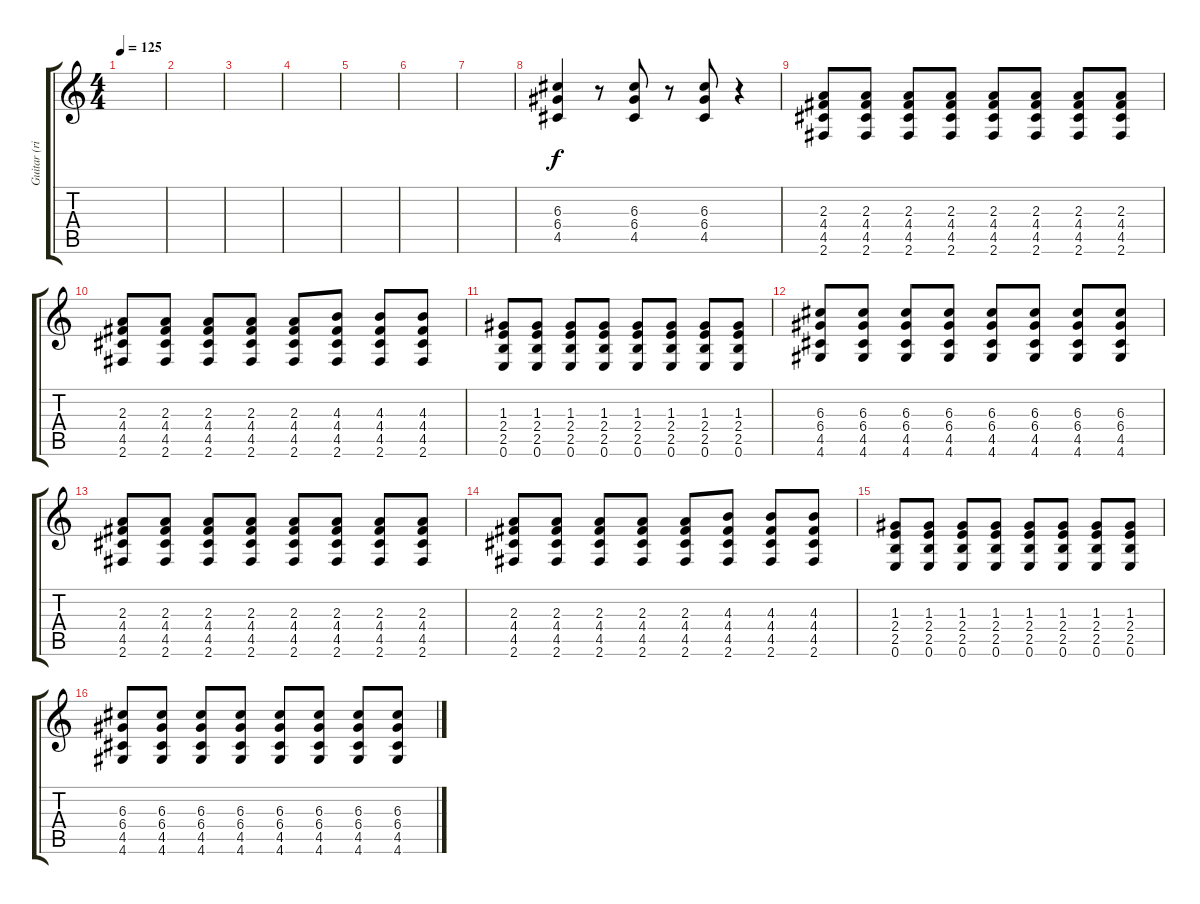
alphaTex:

\track ("Guitar (right)" "Guitar (ri") {instrument electricguitarclean}
\staff {score tabs}
\tuning (E4 B3 G3 D3 A2 E2) {hide}
\ts (4 4)
\tempo 125
\clef g2
\ks c
|
|
|
|
|
|
|
(6.3 6.4 4.5).4{volume 16 instrument overdrivenguitar} r.8 (6.3 6.4 4.5).8 r.8 (6.3 6.4 4.5).8 r.4 |
(2.3 4.4 4.5 2.6).8{volume 16 instrument distortionguitar} (2.3 4.4 4.5 2.6).8 (2.3 4.4 4.5 2.6).8 (2.3 4.4 4.5 2.6).8 (2.3 4.4 4.5 2.6).8 (2.3 4.4 4.5 2.6).8 (2.3 4.4 4.5 2.6).8 (2.3 4.4 4.5 2.6).8 |
(2.3 4.4 4.5 2.6).8{volume 16} (2.3 4.4 4.5 2.6).8 (2.3 4.4 4.5 2.6).8 (2.3 4.4 4.5 2.6).8 (2.3 4.4 4.5 2.6).8 (4.3 4.4 4.5 2.6).8 (4.3 4.4 4.5 2.6).8 (4.3 4.4 4.5 2.6).8 |
(1.3 2.4 2.5 0.6).8{volume 16} (1.3 2.4 2.5 0.6).8 (1.3 2.4 2.5 0.6).8 (1.3 2.4 2.5 0.6).8 (1.3 2.4 2.5 0.6).8 (1.3 2.4 2.5 0.6).8 (1.3 2.4 2.5 0.6).8 (1.3 2.4 2.5 0.6).8 |
(6.3 6.4 4.5 4.6).8 (6.3 6.4 4.5 4.6).8 (6.3 6.4 4.5 4.6).8 (6.3 6.4 4.5 4.6).8 (6.3 6.4 4.5 4.6).8 (6.3 6.4 4.5 4.6).8 (6.3 6.4 4.5 4.6).8 (6.3 6.4 4.5 4.6).8 |
(2.3 4.4 4.5 2.6).8{volume 16 instrument distortionguitar} (2.3 4.4 4.5 2.6).8 (2.3 4.4 4.5 2.6).8 (2.3 4.4 4.5 2.6).8 (2.3 4.4 4.5 2.6).8 (2.3 4.4 4.5 2.6).8 (2.3 4.4 4.5 2.6).8 (2.3 4.4 4.5 2.6).8 |
(2.3 4.4 4.5 2.6).8{volume 16} (2.3 4.4 4.5 2.6).8 (2.3 4.4 4.5 2.6).8 (2.3 4.4 4.5 2.6).8 (2.3 4.4 4.5 2.6).8 (4.3 4.4 4.5 2.6).8 (4.3 4.4 4.5 2.6).8 (4.3 4.4 4.5 2.6).8 |
(1.3 2.4 2.5 0.6).8{volume 16} (1.3 2.4 2.5 0.6).8 (1.3 2.4 2.5 0.6).8 (1.3 2.4 2.5 0.6).8 (1.3 2.4 2.5 0.6).8 (1.3 2.4 2.5 0.6).8 (1.3 2.4 2.5 0.6).8 (1.3 2.4 2.5 0.6).8 |
(6.3 6.4 4.5 4.6).8 (6.3 6.4 4.5 4.6).8 (6.3 6.4 4.5 4.6).8 (6.3 6.4 4.5 4.6).8 (6.3 6.4 4.5 4.6).8 (6.3 6.4 4.5 4.6).8 (6.3 6.4 4.5 4.6).8 (6.3 6.4 4.5 4.6).8
